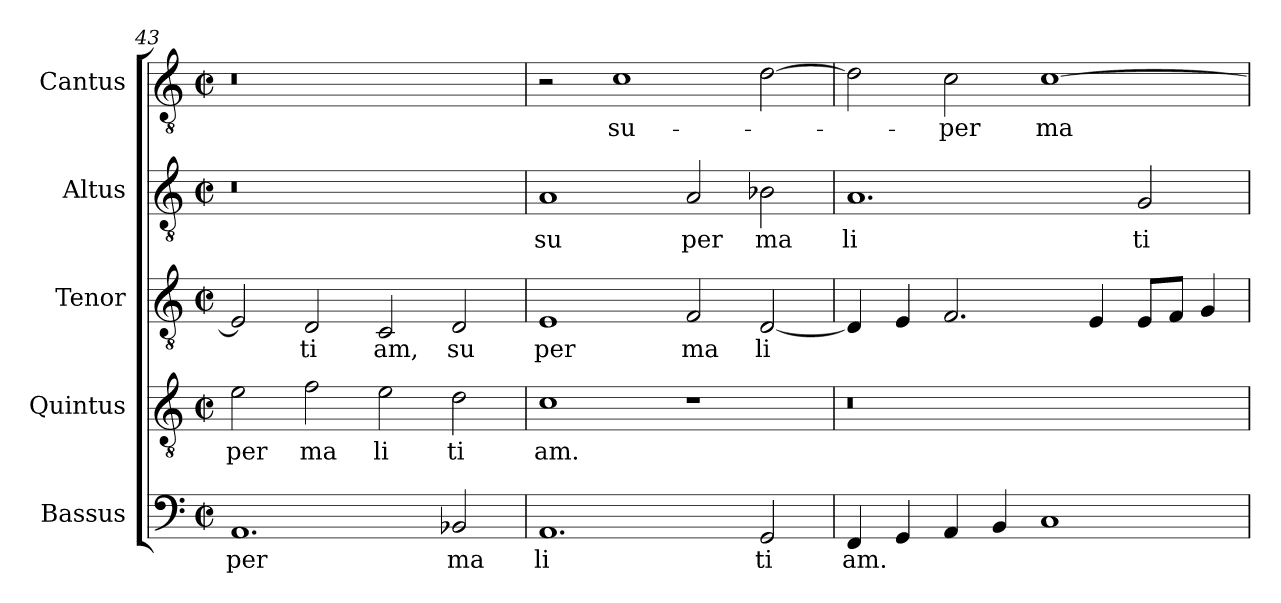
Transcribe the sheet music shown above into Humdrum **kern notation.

**kern	**text	**kern	**text	**kern	**text	**kern	**text	**kern	**text
*part5	*part5	*part4	*part4	*part3	*part3	*part2	*part2	*part1	*part1
*staff5	*staff5	*staff4	*staff4	*staff3	*staff3	*staff2	*staff2	*staff1	*staff1
*I"Bassus	*	*I"Quintus	*	*I"Tenor	*	*I"Altus	*	*I"Cantus	*
*clefF4	*	*clefGv2	*	*clefGv2	*	*clefGv2	*	*clefGv2	*
*M2/2	*	*M2/2	*	*M2/2	*	*M2/2	*	*M2/2	*
*met(c|)	*	*met(c|)	*	*met(c|)	*	*met(c|)	*	*met(c|)	*
=43	=43	=43	=43	=43	=43	=43	=43	=43	=43
!	!LO:LY:b:cj	!	!LO:LY:b:cj	!	!	!	!	!	!
1.AA	per	2e\	per	2E/]	.	0r	.	0r	.
!	!	!	!LO:LY:b:cj	!	!LO:LY:b:cj	!	!	!	!
.	.	2f\	ma	2D/	ti	.	.	.	.
!	!	!	!LO:LY:b:cj	!	!LO:LY:b:cj	!	!	!	!
.	.	2e\	li	2C/	am,	.	.	.	.
!	!LO:LY:b:cj	!	!LO:LY:b:cj	!	!LO:LY:b:cj	!	!	!	!
2BB-X/	ma	2d\	ti	2D/	su	.	.	.	.
=44	=44	=44	=44	=44	=44	=44	=44	=44	=44
!	!LO:LY:b:cj	!	!LO:LY:b:cj	!	!LO:LY:b:cj	!	!LO:LY:b:cj	!	!
1.AA	li	1c	am.	1E	per	1A	su	2r	.
!	!	!	!	!	!	!	!	!	!LO:LY:b:cj
.	.	.	.	.	.	.	.	1c	su-
!	!	!	!	!	!LO:LY:b:cj	!	!LO:LY:b:cj	!	!
.	.	1r	.	2F/	ma	2A/	per	.	.
!	!LO:LY:b:cj	!	!	!	!LO:LY:b:cj	!	!LO:LY:b:cj	!	!
2GG/	ti	.	.	[<2D/	li	2B-X\	ma	[>2d\	.
=45	=45	=45	=45	=45	=45	=45	=45	=45	=45
!	!LO:LY:b	!	!	!	!	!	!LO:LY:b:cj	!	!
4FF/	am.	0r	.	4D/]	.	1.A	li	2d\]	.
4GG/	.	.	.	4E/	.	.	.	.	.
!	!	!	!	!	!	!	!	!	!LO:LY:b:cj
4AA/	.	.	.	2.F/	.	.	.	2c\	-per
4BB/	.	.	.	.	.	.	.	.	.
!	!	!	!	!	!	!	!	!	!LO:LY:b:cj
1C	.	.	.	.	.	.	.	[>1c	ma-
.	.	.	.	4E/	.	.	.	.	.
!	!	!	!	!	!	!	!LO:LY:b:cj	!	!
.	.	.	.	8E/L	.	2G/	ti	.	.
.	.	.	.	8F/J	.	.	.	.	.
.	.	.	.	4G/	.	.	.	.	.
=	=	=	=	=	=	=	=	=	=
*-	*-	*-	*-	*-	*-	*-	*-	*-	*-
